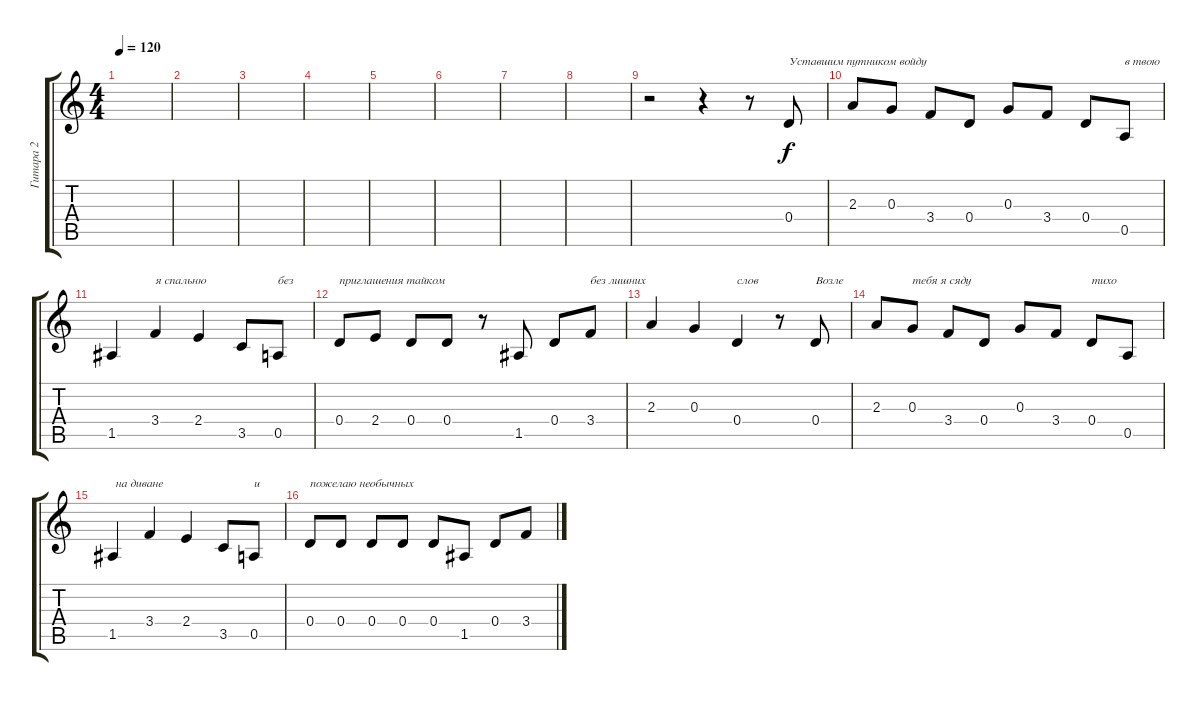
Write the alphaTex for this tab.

\track ("Гитара 2" "Гитара 2") {instrument electricguitarjazz}
\staff {score tabs}
\tuning (E4 B3 G3 D3 A2 E2) {hide}
\ts (4 4)
\tempo 120
\clef g2
\ks c
|
|
|
|
|
|
|
|
r.2 r.4 r.8 0.4.8{txt "Уставшим путником войду"} |
2.3.8 0.3.8 3.4.8 0.4.8 0.3.8 3.4.8 0.4.8 0.5.8{txt "в твою"} |
1.5.4 3.4.4{txt "я спальню"} 2.4.4 3.5.8 0.5.8{txt "без"} |
0.4.8{txt "приглашения тайком"} 2.4.8 0.4.8 0.4.8 r.8 1.5.8 0.4.8 3.4.8{txt "без лишних"} |
2.3.4 0.3.4 0.4.4{txt "слов"} r.8 0.4.8{txt "Возле"} |
2.3.8 0.3.8{txt "тебя я сяду"} 3.4.8 0.4.8 0.3.8 3.4.8 0.4.8{txt "тихо"} 0.5.8 |
1.5.4{txt " на диване"} 3.4.4 2.4.4 3.5.8 0.5.8{txt "и"} |
0.4.8{txt "пожелаю необычных"} 0.4.8 0.4.8 0.4.8 0.4.8 1.5.8 0.4.8 3.4.8
